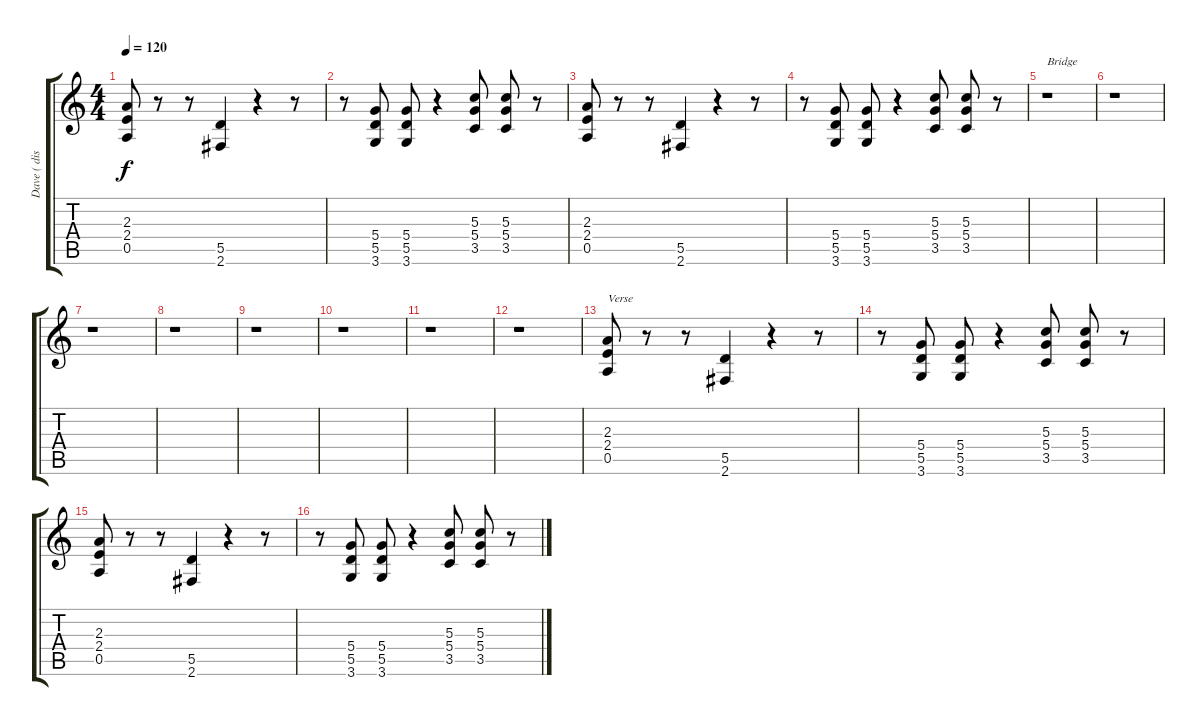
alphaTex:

\track ("Dave ( distortion )" "Dave ( dis") {instrument distortionguitar}
\staff {score tabs}
\tuning (E4 B3 G3 D3 A2 E2) {hide}
\ts (4 4)
\tempo 120
\clef g2
\ks c
(2.3 2.4 0.5).8{dy f} r.8 r.8 (5.5 2.6).4 r.4 r.8 |
r.8 (5.4 5.5 3.6).8 (5.4 5.5 3.6).8 r.4 (5.3 5.4 3.5).8 (5.3 5.4 3.5).8 r.8 |
(2.3 2.4 0.5).8 r.8 r.8 (5.5 2.6).4 r.4 r.8 |
r.8 (5.4 5.5 3.6).8 (5.4 5.5 3.6).8 r.4 (5.3 5.4 3.5).8 (5.3 5.4 3.5).8 r.8 |
r.1{txt "Bridge"} |
r.1 |
r.1 |
r.1 |
r.1 |
r.1 |
r.1 |
r.1 |
(2.3 2.4 0.5).8{txt "Verse"} r.8 r.8 (5.5 2.6).4 r.4 r.8 |
r.8 (5.4 5.5 3.6).8 (5.4 5.5 3.6).8 r.4 (5.3 5.4 3.5).8 (5.3 5.4 3.5).8 r.8 |
(2.3 2.4 0.5).8 r.8 r.8 (5.5 2.6).4 r.4 r.8 |
r.8 (5.4 5.5 3.6).8 (5.4 5.5 3.6).8 r.4 (5.3 5.4 3.5).8 (5.3 5.4 3.5).8 r.8
